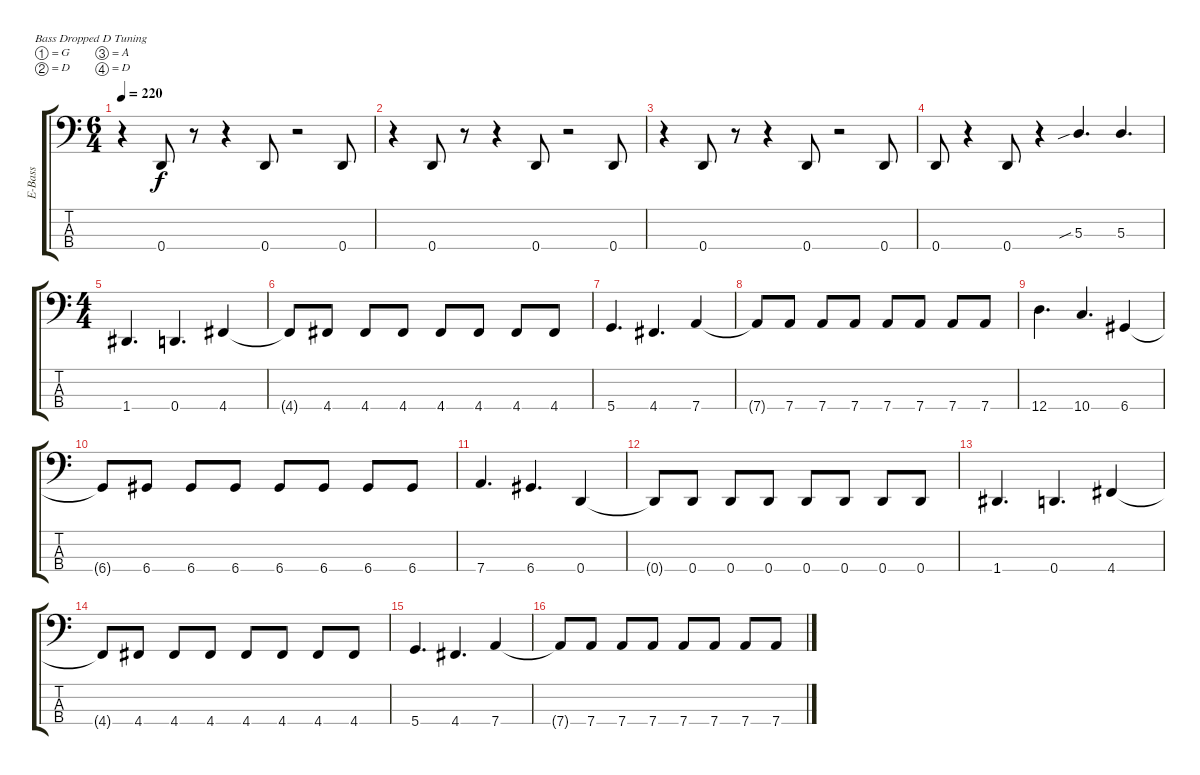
\bracketExtendMode groupsimilarinstruments
\otherSystemsTrackNameOrientation horizontal
\track ("Bass" "E-Bass") {instrument electricbassfinger}
\staff {score tabs}
\tuning (G2 D2 A1 D1)
\ts (6 4)
\tempo 220
\clef f4
\ks c
r.4{dy f instrument electricbassfinger beam Down} 0.4.8{beam Up} r.8{beam Up} r.4{beam Up} 0.4.8{beam Up} r.2{beam Up} 0.4.8{beam Up} |
r.4{beam Down} 0.4.8{beam Up} r.8{beam Up} r.4{beam Up} 0.4.8{beam Up} r.2{beam Up} 0.4.8{beam Up} |
r.4{beam Down} 0.4.8{beam Up} r.8{beam Up} r.4{beam Up} 0.4.8{beam Up} r.2{beam Up} 0.4.8{beam Up} |
0.4.8{beam Up} r.4{beam Up} 0.4.8{beam Up} r.4{beam Up} 5.3{sib}.4{d beam Up} 5.3.4{d beam Up} |
\ts (4 4)
1.4{acc #}.4{d beam Up} 0.4.4{d beam Up} 4.4{acc #}.4{beam Up} |
4.4{t acc #}.8{beam Up} 4.4{acc #}.8{beam Up} 4.4{acc #}.8{beam Up} 4.4{acc #}.8{beam Up} 4.4{acc #}.8{beam Up} 4.4{acc #}.8{beam Up} 4.4{acc #}.8{beam Up} 4.4{acc #}.8{beam Up} |
5.4.4{d beam Up} 4.4{acc #}.4{d beam Up} 7.4.4{beam Up} |
7.4{t}.8{beam Up} 7.4.8{beam Up} 7.4.8{beam Up} 7.4.8{beam Up} 7.4.8{beam Up} 7.4.8{beam Up} 7.4.8{beam Up} 7.4.8{beam Up} |
12.4.4{d beam Down} 10.4.4{d beam Up} 6.4{acc #}.4{beam Up} |
6.4{t acc #}.8{beam Up} 6.4{acc #}.8{beam Up} 6.4{acc #}.8{beam Up} 6.4{acc #}.8{beam Up} 6.4{acc #}.8{beam Up} 6.4{acc #}.8{beam Up} 6.4{acc #}.8{beam Up} 6.4{acc #}.8{beam Up} |
7.4.4{d beam Up} 6.4{acc #}.4{d beam Up} 0.4.4{beam Up} |
0.4{t}.8{beam Up} 0.4.8{beam Up} 0.4.8{beam Up} 0.4.8{beam Up} 0.4.8{beam Up} 0.4.8{beam Up} 0.4.8{beam Up} 0.4.8{beam Up} |
1.4{acc #}.4{d beam Up} 0.4.4{d beam Up} 4.4{acc #}.4{beam Up} |
4.4{t acc #}.8{beam Up} 4.4{acc #}.8{beam Up} 4.4{acc #}.8{beam Up} 4.4{acc #}.8{beam Up} 4.4{acc #}.8{beam Up} 4.4{acc #}.8{beam Up} 4.4{acc #}.8{beam Up} 4.4{acc #}.8{beam Up} |
5.4.4{d beam Up} 4.4{acc #}.4{d beam Up} 7.4.4{beam Up} |
7.4{t}.8{beam Up} 7.4.8{beam Up} 7.4.8{beam Up} 7.4.8{beam Up} 7.4.8{beam Up} 7.4.8{beam Up} 7.4.8{beam Up} 7.4.8{beam Up}
